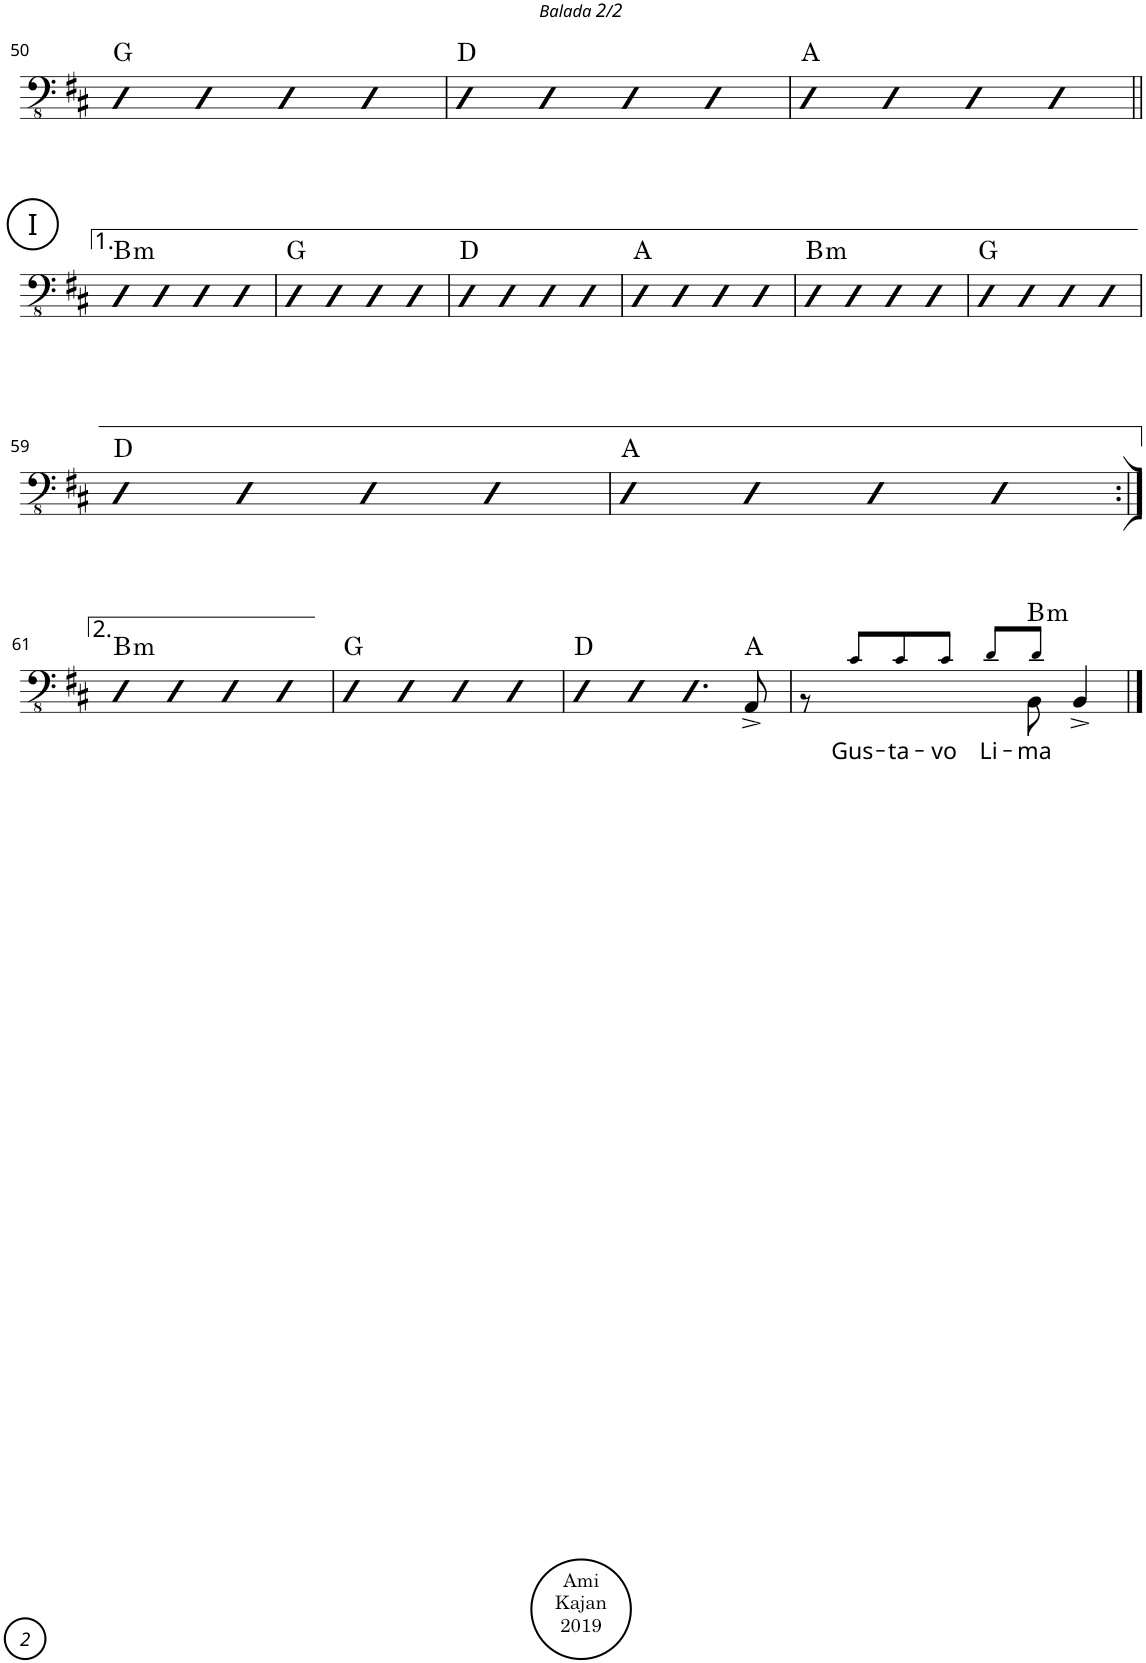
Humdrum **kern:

**kern	**text	**harte
*part1	*part1	*part1
*staff1	*staff1	*
*I"Acoustic Bass	*	*
*I'Bass	*	*
!!LO:PB:g=z
*clefFv4	*	*
*k[f#c#]	*	*
*M4/4	*	*
=50	=50	=50
4DD	.	G:maj
4DD	.	.
4DD	.	.
4DD	.	.
=51	=51	=51
4DD	.	D:maj
4DD	.	.
4DD	.	.
4DD	.	.
=52	=52	=52
4DD	.	A:maj
4DD	.	.
4DD	.	.
4DD	.	.
!!LO:LB:g=z
!!LO:REH:place=s1:a:cj:enc=circle:fs=14:t=I
=53||	=53||	=53||
!	!	!LO:H:kt=m
4DD	.	B:min
4DD	.	.
4DD	.	.
4DD	.	.
=54	=54	=54
4DD	.	G:maj
4DD	.	.
4DD	.	.
4DD	.	.
=55	=55	=55
4DD	.	D:maj
4DD	.	.
4DD	.	.
4DD	.	.
=56	=56	=56
4DD	.	A:maj
4DD	.	.
4DD	.	.
4DD	.	.
=57	=57	=57
!	!	!LO:H:kt=m
4DD	.	B:min
4DD	.	.
4DD	.	.
4DD	.	.
=58	=58	=58
4DD	.	G:maj
4DD	.	.
4DD	.	.
4DD	.	.
!!LO:LB:g=z
=59	=59	=59
4DD	.	D:maj
4DD	.	.
4DD	.	.
4DD	.	.
=60	=60	=60
4DD	.	A:maj
4DD	.	.
4DD	.	.
4DD	.	.
!!LO:LB:g=z
=61:|!	=61:|!	=61:|!
!	!	!LO:H:kt=m
4DD	.	B:min
4DD	.	.
4DD	.	.
4DD	.	.
=62	=62	=62
4DD	.	G:maj
4DD	.	.
4DD	.	.
4DD	.	.
=63	=63	=63
4DD	.	D:maj
4DD	.	.
4.DD	.	.
8AAA^/	.	A:maj
=64	=64	=64
*^	*	*
2ryy	8r	.	.
!	!	!LO:LY:b	!
.	8C#!/L	Gus-	.
!	!	!LO:LY:b	!
.	8C#!/	-ta-	.
!	!	!LO:LY:b	!
.	8C#!/J	-vo	.
!	!	!LO:LY:b	!
8ryy	8D!/L	Li-	.
!	!	!LO:LY:b	!LO:H:kt=m
8BBB\	8D!/J	-ma	B:min
4BBB^/	4ryy	.	.
*v	*v	*	*
==	==	==
*-	*-	*-
